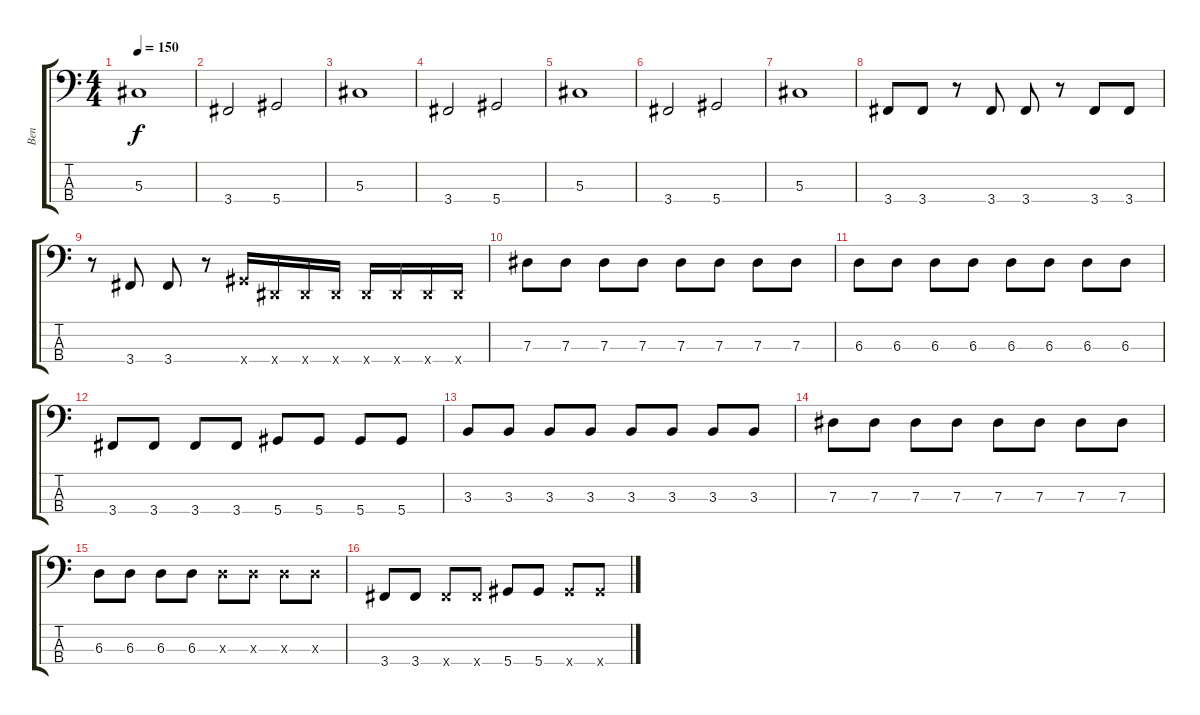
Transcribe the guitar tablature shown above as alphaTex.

\track ("Ben" "Ben") {instrument electricbasspick}
\staff {score tabs}
\tuning (Gb2 Db2 Ab1 Eb1) {hide}
\ts (4 4)
\tempo 150
\clef f4
\ks c
5.3.1{dy f} |
3.4.2 5.4.2 |
5.3.1 |
3.4.2 5.4.2 |
5.3.1 |
3.4.2 5.4.2 |
5.3.1 |
3.4.8 3.4.8 r.8 3.4.8 3.4.8 r.8 3.4.8 3.4.8 |
r.8 3.4.8 3.4.8 r.8 5.4{x}.16 0.4{x}.16 0.4{x}.16 0.4{x}.16 0.4{x}.16 0.4{x}.16 0.4{x}.16 0.4{x}.16 |
7.3.8 7.3.8 7.3.8 7.3.8 7.3.8 7.3.8 7.3.8 7.3.8 |
6.3.8 6.3.8 6.3.8 6.3.8 6.3.8 6.3.8 6.3.8 6.3.8 |
3.4.8 3.4.8 3.4.8 3.4.8 5.4.8 5.4.8 5.4.8 5.4.8 |
3.3.8 3.3.8 3.3.8 3.3.8 3.3.8 3.3.8 3.3.8 3.3.8 |
7.3.8 7.3.8 7.3.8 7.3.8 7.3.8 7.3.8 7.3.8 7.3.8 |
6.3.8 6.3.8 6.3.8 6.3.8 6.3{x}.8 6.3{x}.8 6.3{x}.8 6.3{x}.8 |
3.4.8 3.4.8 3.4{x}.8 3.4{x}.8 5.4.8 5.4.8 5.4{x}.8 5.4{x}.8
